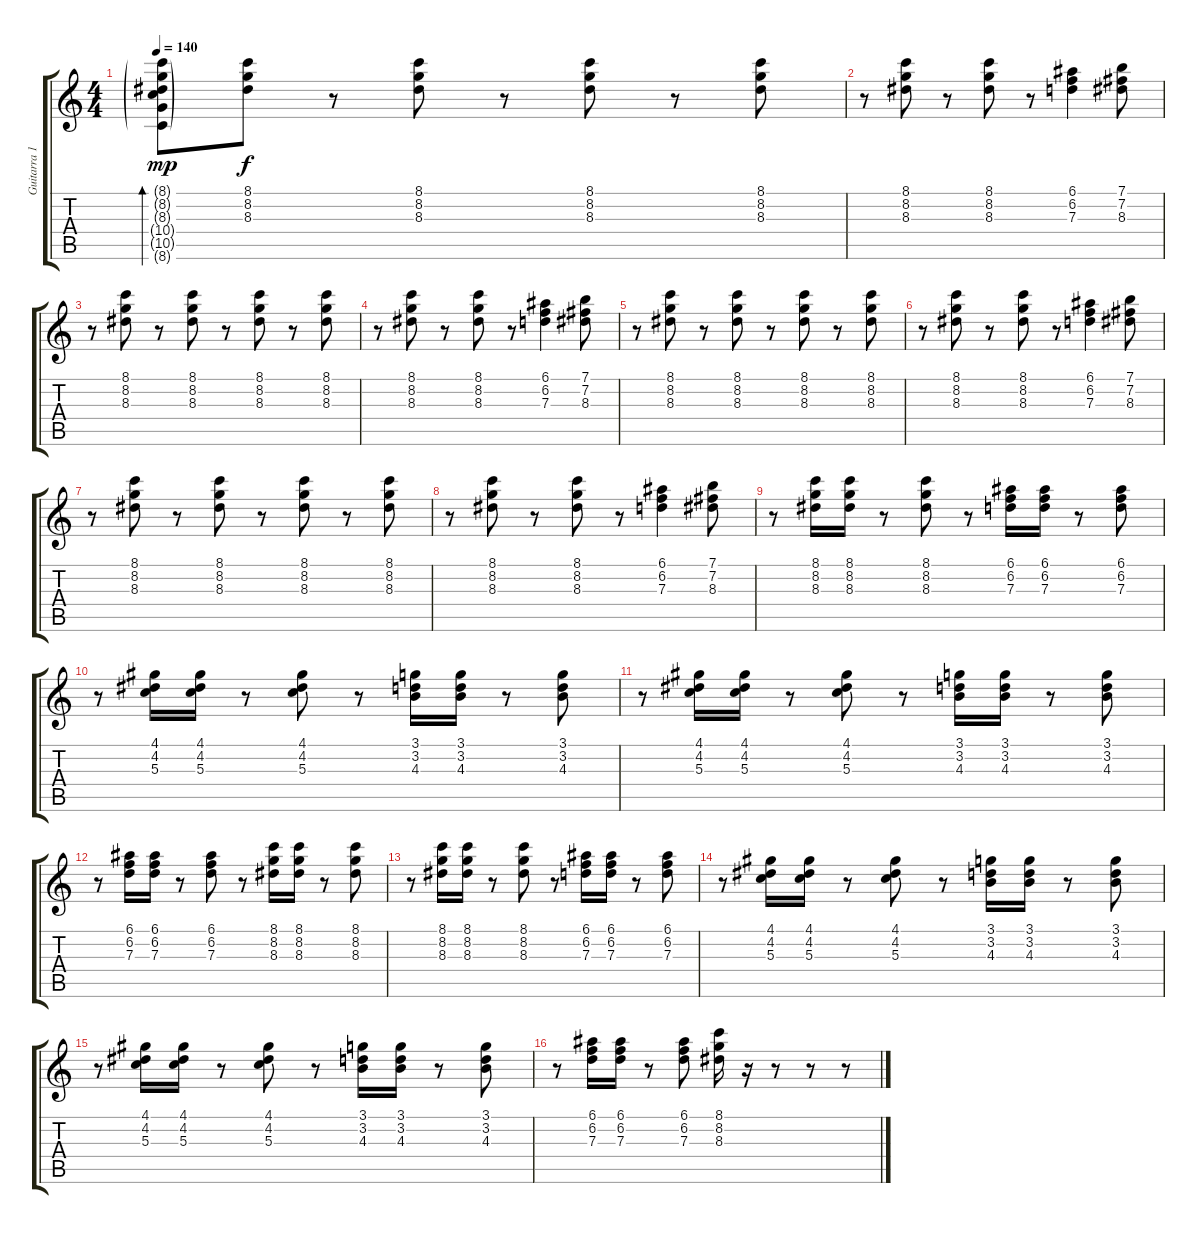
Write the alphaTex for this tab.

\track ("Guitarra 1" "Guitarra 1") {instrument overdrivenguitar}
\staff {score tabs}
\tuning (E4 B3 G3 D3 A2 E2) {hide}
\ts (4 4)
\tempo 140
\clef g2
\ks c
(8.1{g} 8.2{g} 8.3{g} 10.4{g} 10.5{g} 8.6{g}).8{bd 480 dy mp instrument overdrivenguitar} (8.1 8.2 8.3).8{dy f} r.8 (8.1 8.2 8.3).8 r.8 (8.1 8.2 8.3).8 r.8 (8.1 8.2 8.3).8 |
r.8 (8.1 8.2 8.3).8 r.8 (8.1 8.2 8.3).8 r.8 (6.1 6.2 7.3).4 (7.1 7.2 8.3).8 |
r.8 (8.1 8.2 8.3).8 r.8 (8.1 8.2 8.3).8 r.8 (8.1 8.2 8.3).8 r.8 (8.1 8.2 8.3).8 |
r.8 (8.1 8.2 8.3).8 r.8 (8.1 8.2 8.3).8 r.8 (6.1 6.2 7.3).4 (7.1 7.2 8.3).8 |
r.8 (8.1 8.2 8.3).8 r.8 (8.1 8.2 8.3).8 r.8 (8.1 8.2 8.3).8 r.8 (8.1 8.2 8.3).8 |
r.8 (8.1 8.2 8.3).8 r.8 (8.1 8.2 8.3).8 r.8 (6.1 6.2 7.3).4 (7.1 7.2 8.3).8 |
r.8 (8.1 8.2 8.3).8 r.8 (8.1 8.2 8.3).8 r.8 (8.1 8.2 8.3).8 r.8 (8.1 8.2 8.3).8 |
r.8 (8.1 8.2 8.3).8 r.8 (8.1 8.2 8.3).8 r.8 (6.1 6.2 7.3).4 (7.1 7.2 8.3).8 |
r.8 (8.1 8.2 8.3).16 (8.1 8.2 8.3).16 r.8 (8.1 8.2 8.3).8 r.8 (6.1 6.2 7.3).16 (6.1 6.2 7.3).16 r.8 (6.1 6.2 7.3).8 |
r.8 (4.1 4.2 5.3).16 (4.1 4.2 5.3).16 r.8 (4.1 4.2 5.3).8 r.8 (3.1 3.2 4.3).16 (3.1 3.2 4.3).16 r.8 (3.1 3.2 4.3).8 |
r.8 (4.1 4.2 5.3).16 (4.1 4.2 5.3).16 r.8 (4.1 4.2 5.3).8 r.8 (3.1 3.2 4.3).16 (3.1 3.2 4.3).16 r.8 (3.1 3.2 4.3).8 |
r.8 (6.1 6.2 7.3).16 (6.1 6.2 7.3).16 r.8 (6.1 6.2 7.3).8 r.8 (8.1 8.2 8.3).16 (8.1 8.2 8.3).16 r.8 (8.1 8.2 8.3).8 |
r.8 (8.1 8.2 8.3).16 (8.1 8.2 8.3).16 r.8 (8.1 8.2 8.3).8 r.8 (6.1 6.2 7.3).16 (6.1 6.2 7.3).16 r.8 (6.1 6.2 7.3).8 |
r.8 (4.1 4.2 5.3).16 (4.1 4.2 5.3).16 r.8 (4.1 4.2 5.3).8 r.8 (3.1 3.2 4.3).16 (3.1 3.2 4.3).16 r.8 (3.1 3.2 4.3).8 |
r.8 (4.1 4.2 5.3).16 (4.1 4.2 5.3).16 r.8 (4.1 4.2 5.3).8 r.8 (3.1 3.2 4.3).16 (3.1 3.2 4.3).16 r.8 (3.1 3.2 4.3).8 |
r.8 (6.1 6.2 7.3).16 (6.1 6.2 7.3).16 r.8 (6.1 6.2 7.3).8 (8.1 8.2 8.3).16 r.16 r.8 r.8 r.8
